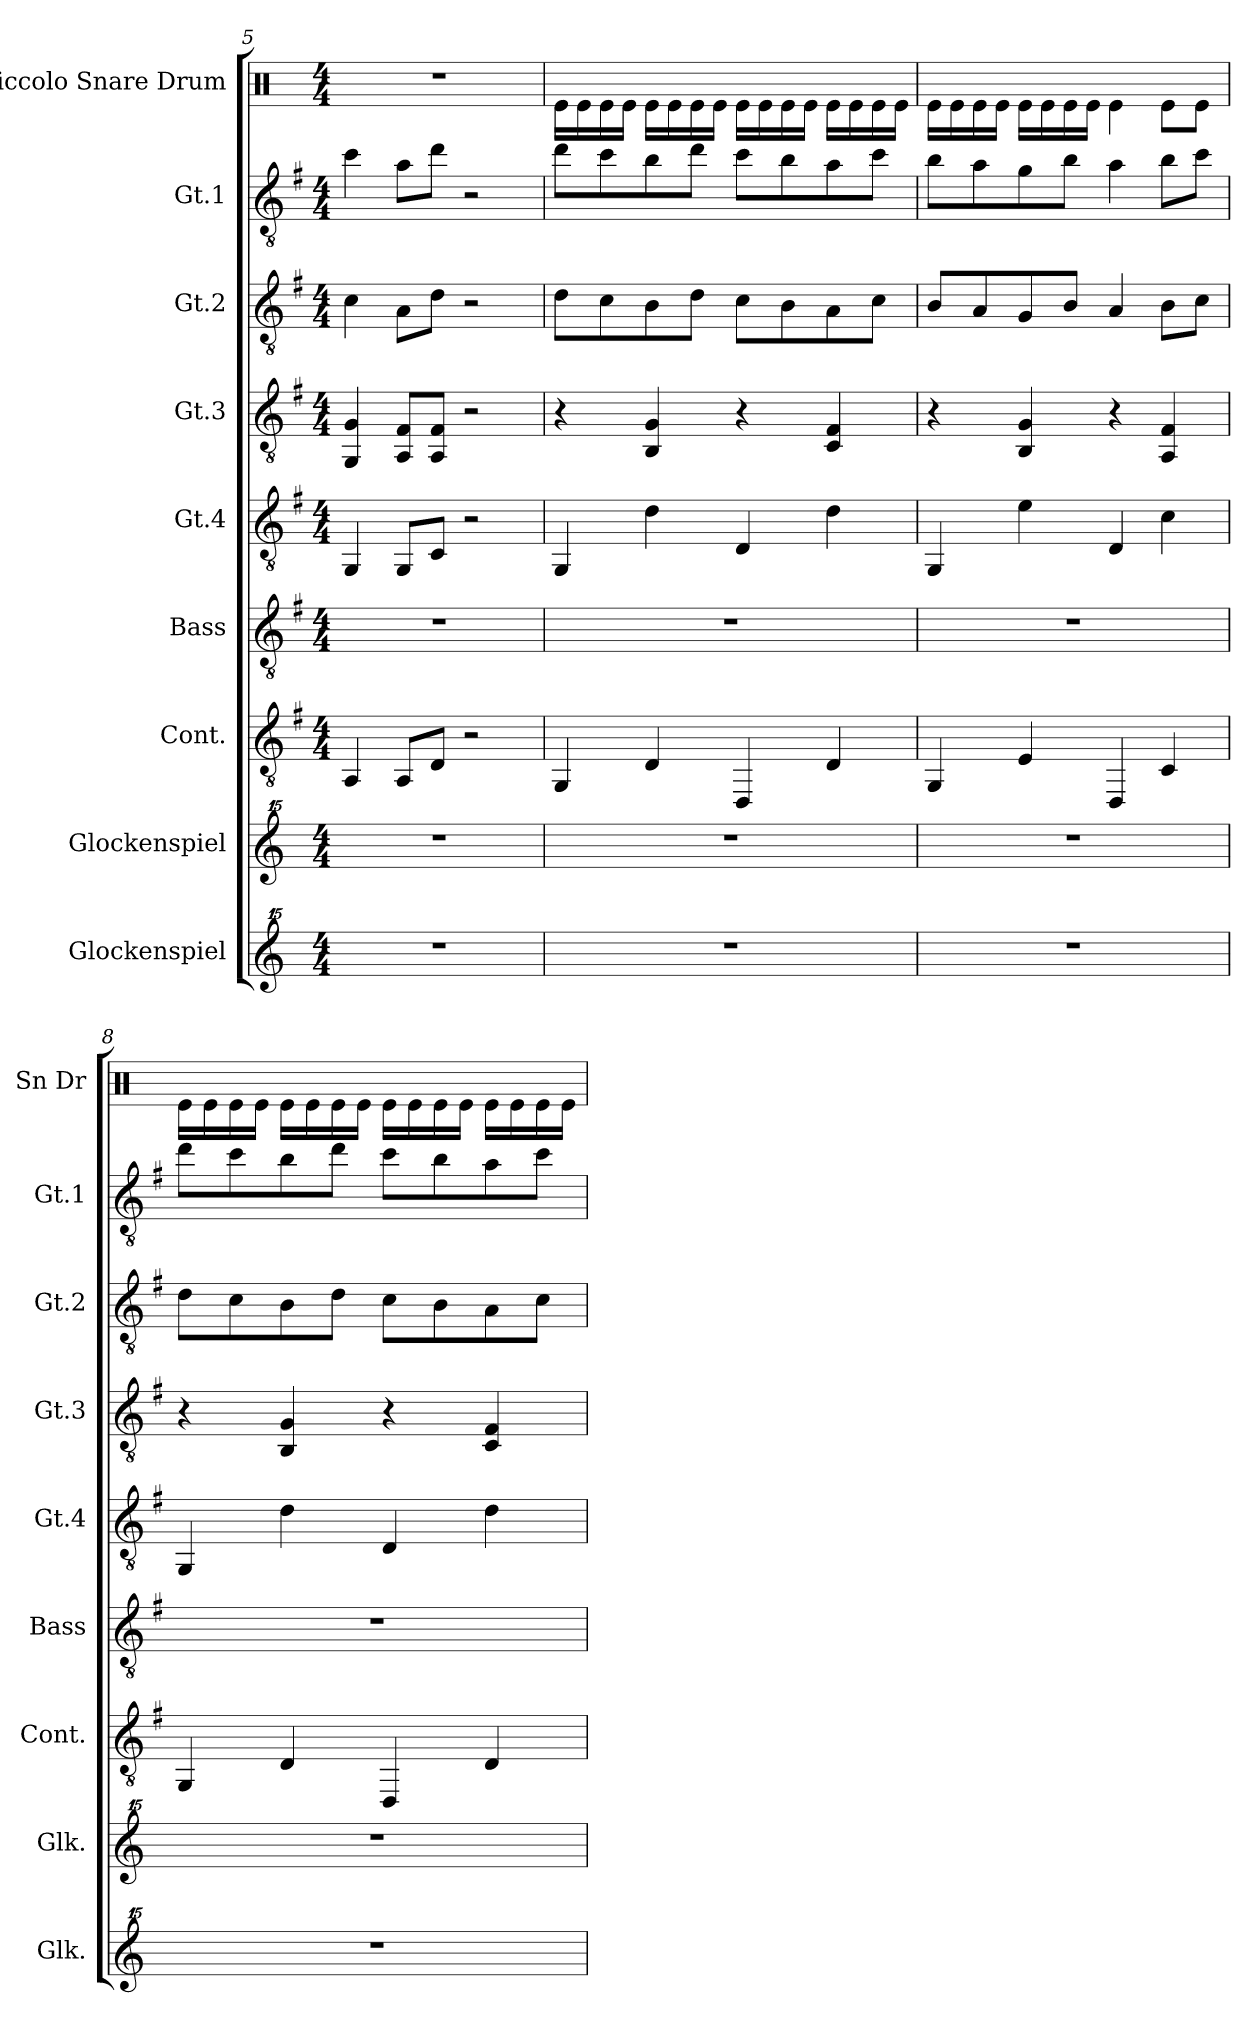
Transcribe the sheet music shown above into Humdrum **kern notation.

**kern	**kern	**kern	**kern	**kern	**kern	**kern	**kern	**kern
*part9	*part8	*part7	*part6	*part5	*part4	*part3	*part2	*part1
*staff9	*staff8	*staff7	*staff6	*staff5	*staff4	*staff3	*staff2	*staff1
*I"Glockenspiel	*I"Glockenspiel	*I"Cont.	*I"Bass	*I"Gt.4	*I"Gt.3	*I"Gt.2	*I"Gt.1	*I"Piccolo Snare Drum
*I'Glk.	*I'Glk.	*I'Cont.	*I'Bass	*I'Gt.4	*I'Gt.3	*I'Gt.2	*I'Gt.1	*I'Sn Dr
*clefG^^2	*clefG^^2	*clefGv2	*clefGv2	*clefGv2	*clefGv2	*clefGv2	*clefGv2	*clefX
*k[]	*k[]	*k[f#]	*k[f#]	*k[f#]	*k[f#]	*k[f#]	*k[f#]	*k[]
*M4/4	*M4/4	*M4/4	*M4/4	*M4/4	*M4/4	*M4/4	*M4/4	*M4/4
=5	=5	=5	=5	=5	=5	=5	=5	=5
1r	1r	4AA/	1r	4GG/	4GG/ 4G/	4c\	4cc\	1r
.	.	8AA/L	.	8GG/L	8AA/ 8F#/L	8A\L	8a\L	.
.	.	8D/J	.	8C/J	8AA/ 8F#/J	8d\J	8dd\J	.
.	.	2r	.	2r	2r	2r	2r	.
=6	=6	=6	=6	=6	=6	=6	=6	=6
1r	1r	4GG/	1r	4GG/	4r	8d\L	8dd\L	16Re\LL
.	.	.	.	.	.	.	.	16Re\
.	.	.	.	.	.	8c\	8cc\	16Re\
.	.	.	.	.	.	.	.	16Re\JJ
.	.	4D/	.	4d\	4BB/ 4G/	8B\	8b\	16Re\LL
.	.	.	.	.	.	.	.	16Re\
.	.	.	.	.	.	8d\J	8dd\J	16Re\
.	.	.	.	.	.	.	.	16Re\JJ
.	.	4DD/	.	4D/	4r	8c\L	8cc\L	16Re\LL
.	.	.	.	.	.	.	.	16Re\
.	.	.	.	.	.	8B\	8b\	16Re\
.	.	.	.	.	.	.	.	16Re\JJ
.	.	4D/	.	4d\	4C/ 4F#/	8A\	8a\	16Re\LL
.	.	.	.	.	.	.	.	16Re\
.	.	.	.	.	.	8c\J	8cc\J	16Re\
.	.	.	.	.	.	.	.	16Re\JJ
!!LO:PB:g=z
=7	=7	=7	=7	=7	=7	=7	=7	=7
1r	1r	4GG/	1r	4GG/	4r	8B/L	8b\L	16Re\LL
.	.	.	.	.	.	.	.	16Re\
.	.	.	.	.	.	8A/	8a\	16Re\
.	.	.	.	.	.	.	.	16Re\JJ
.	.	4E/	.	4e\	4BB/ 4G/	8G/	8g\	16Re\LL
.	.	.	.	.	.	.	.	16Re\
.	.	.	.	.	.	8B/J	8b\J	16Re\
.	.	.	.	.	.	.	.	16Re\JJ
.	.	4DD/	.	4D/	4r	4A/	4a\	4Re\
.	.	4C/	.	4c\	4AA/ 4F#/	8B\L	8b\L	8Re\L
.	.	.	.	.	.	8c\J	8cc\J	8Re\J
=8	=8	=8	=8	=8	=8	=8	=8	=8
1r	1r	4GG/	1r	4GG/	4r	8d\L	8dd\L	16Re\LL
.	.	.	.	.	.	.	.	16Re\
.	.	.	.	.	.	8c\	8cc\	16Re\
.	.	.	.	.	.	.	.	16Re\JJ
.	.	4D/	.	4d\	4BB/ 4G/	8B\	8b\	16Re\LL
.	.	.	.	.	.	.	.	16Re\
.	.	.	.	.	.	8d\J	8dd\J	16Re\
.	.	.	.	.	.	.	.	16Re\JJ
.	.	4DD/	.	4D/	4r	8c\L	8cc\L	16Re\LL
.	.	.	.	.	.	.	.	16Re\
.	.	.	.	.	.	8B\	8b\	16Re\
.	.	.	.	.	.	.	.	16Re\JJ
.	.	4D/	.	4d\	4C/ 4F#/	8A\	8a\	16Re\LL
.	.	.	.	.	.	.	.	16Re\
.	.	.	.	.	.	8c\J	8cc\J	16Re\
.	.	.	.	.	.	.	.	16Re\JJ
=	=	=	=	=	=	=	=	=
*-	*-	*-	*-	*-	*-	*-	*-	*-
